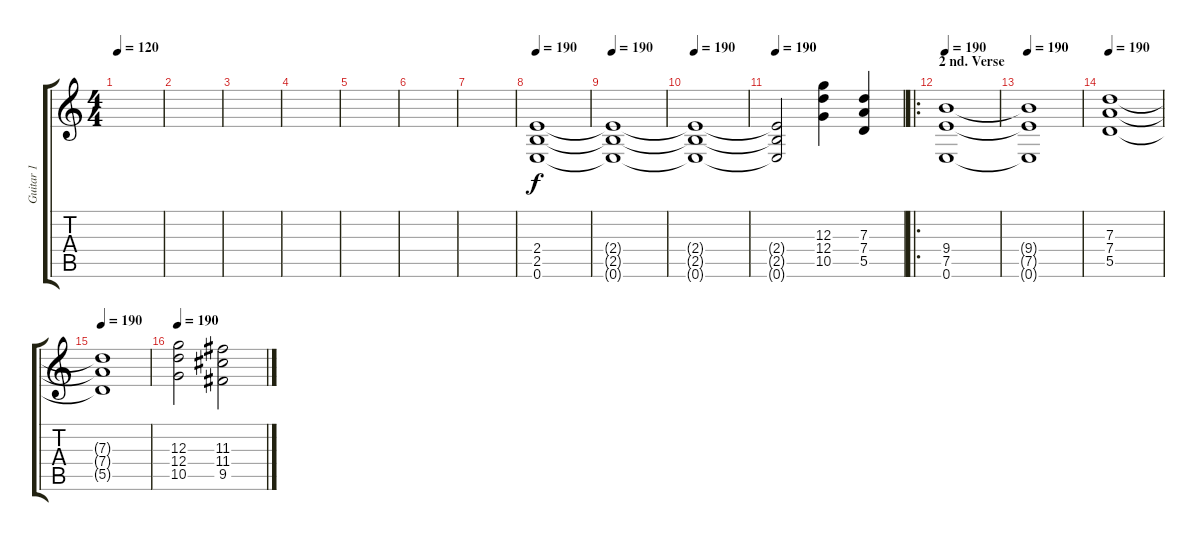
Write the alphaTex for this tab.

\track ("Guitar 1" "Guitar 1") {instrument distortionguitar}
\staff {score tabs}
\tuning (E4 B3 G3 D3 A2 E2) {hide}
\ts (4 4)
\tempo 120
\clef g2
\ks c
|
|
|
|
|
|
|
\tempo 190
(2.4 2.5 0.6).1 |
\tempo 190
(2.4{t} 2.5{t} 0.6{t}).1 |
\tempo 190
(2.4{t} 2.5{t} 0.6{t}).1 |
\tempo 190
(2.4{t} 2.5{t} 0.6{t}).2 (12.3 12.4 10.5).4 (7.3 7.4 5.5).4 |
\ro
\section ("" "2 nd. Verse")
\tempo 190
(9.4 7.5 0.6).1 |
\tempo 190
(9.4{t} 7.5{t} 0.6{t}).1 |
\tempo 190
(7.3 7.4 5.5).1 |
\tempo 190
(7.3{t} 7.4{t} 5.5{t}).1 |
\tempo 190
(12.3 12.4 10.5).2 (11.3 11.4 9.5).2
